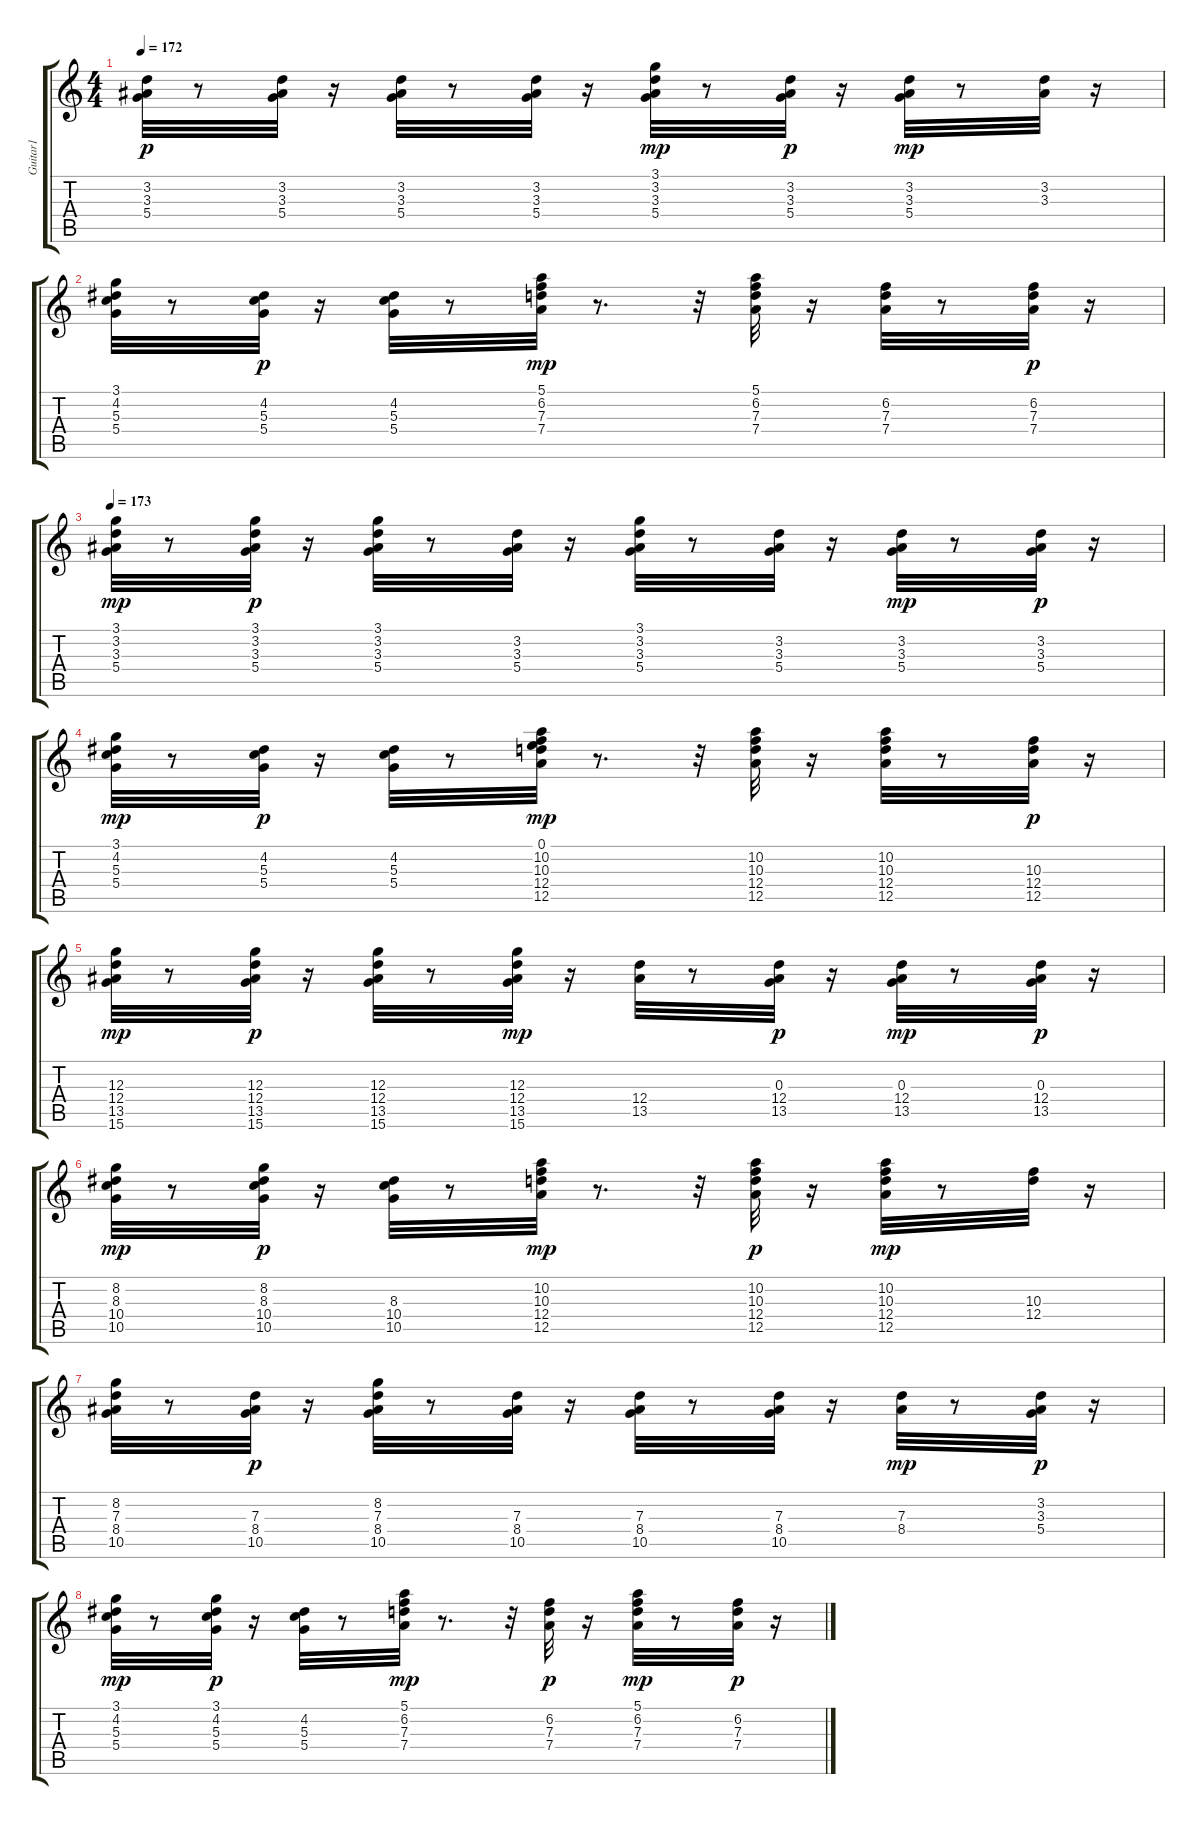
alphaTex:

\track ("Guitar1" "Guitar1") {instrument electricguitarclean}
\staff {score tabs}
\tuning (E4 B3 G3 D3 A2 E2) {hide}
\ts (4 4)
\tempo 172
\clef g2
\ks c
(3.2 3.3 5.4).32{dy p} r.8 (3.2 3.3 5.4).32 r.16 (3.2 3.3 5.4).32 r.8 (3.2 3.3 5.4).32 r.16 (3.1 3.2 3.3 5.4).32{dy mp} r.8 (3.2 3.3 5.4).32{dy p} r.16 (3.2 3.3 5.4).32{dy mp} r.8 (3.2 3.3).32 r.16 |
(3.1 4.2 5.3 5.4).32 r.8 (4.2 5.3 5.4).32{dy p} r.16 (4.2 5.3 5.4).32 r.8 (5.1 6.2 7.3 7.4).32{dy mp} r.8{d} r.32 (5.1 6.2 7.3 7.4).32 r.16 (6.2 7.3 7.4).32 r.8 (6.2 7.3 7.4).32{dy p} r.16 |
\tempo 173
(3.1 3.2 3.3 5.4).32{dy mp} r.8 (3.1 3.2 3.3 5.4).32{dy p} r.16 (3.1 3.2 3.3 5.4).32 r.8 (3.2 3.3 5.4).32 r.16 (3.1 3.2 3.3 5.4).32 r.8 (3.2 3.3 5.4).32 r.16 (3.2 3.3 5.4).32{dy mp} r.8 (3.2 3.3 5.4).32{dy p} r.16 |
(3.1 4.2 5.3 5.4).32{dy mp} r.8 (4.2 5.3 5.4).32{dy p} r.16 (4.2 5.3 5.4).32 r.8 (0.1 10.2 10.3 12.4 12.5).32{dy mp} r.8{d} r.32 (10.2 10.3 12.4 12.5).32 r.16 (10.2 10.3 12.4 12.5).32 r.8 (10.3 12.4 12.5).32{dy p} r.16 |
(12.3 12.4 13.5 15.6).32{dy mp} r.8 (12.3 12.4 13.5 15.6).32{dy p} r.16 (12.3 12.4 13.5 15.6).32 r.8 (12.3 12.4 13.5 15.6).32{dy mp} r.16 (12.4 13.5).32 r.8 (0.3 12.4 13.5).32{dy p} r.16 (0.3 12.4 13.5).32{dy mp} r.8 (0.3 12.4 13.5).32{dy p} r.16 |
(8.2 8.3 10.4 10.5).32{dy mp} r.8 (8.2 8.3 10.4 10.5).32{dy p} r.16 (8.3 10.4 10.5).32 r.8 (10.2 10.3 12.4 12.5).32{dy mp} r.8{d} r.32 (10.2 10.3 12.4 12.5).32{dy p} r.16 (10.2 10.3 12.4 12.5).32{dy mp} r.8 (10.3 12.4).32 r.16 |
(8.2 7.3 8.4 10.5).32 r.8 (7.3 8.4 10.5).32{dy p} r.16 (8.2 7.3 8.4 10.5).32 r.8 (7.3 8.4 10.5).32 r.16 (7.3 8.4 10.5).32 r.8 (7.3 8.4 10.5).32 r.16 (7.3 8.4).32{dy mp} r.8 (3.2 3.3 5.4).32{dy p} r.16 |
(3.1 4.2 5.3 5.4).32{dy mp} r.8 (3.1 4.2 5.3 5.4).32{dy p} r.16 (4.2 5.3 5.4).32 r.8 (5.1 6.2 7.3 7.4).32{dy mp} r.8{d} r.32 (6.2 7.3 7.4).32{dy p} r.16 (5.1 6.2 7.3 7.4).32{dy mp} r.8 (6.2 7.3 7.4).32{dy p} r.16
